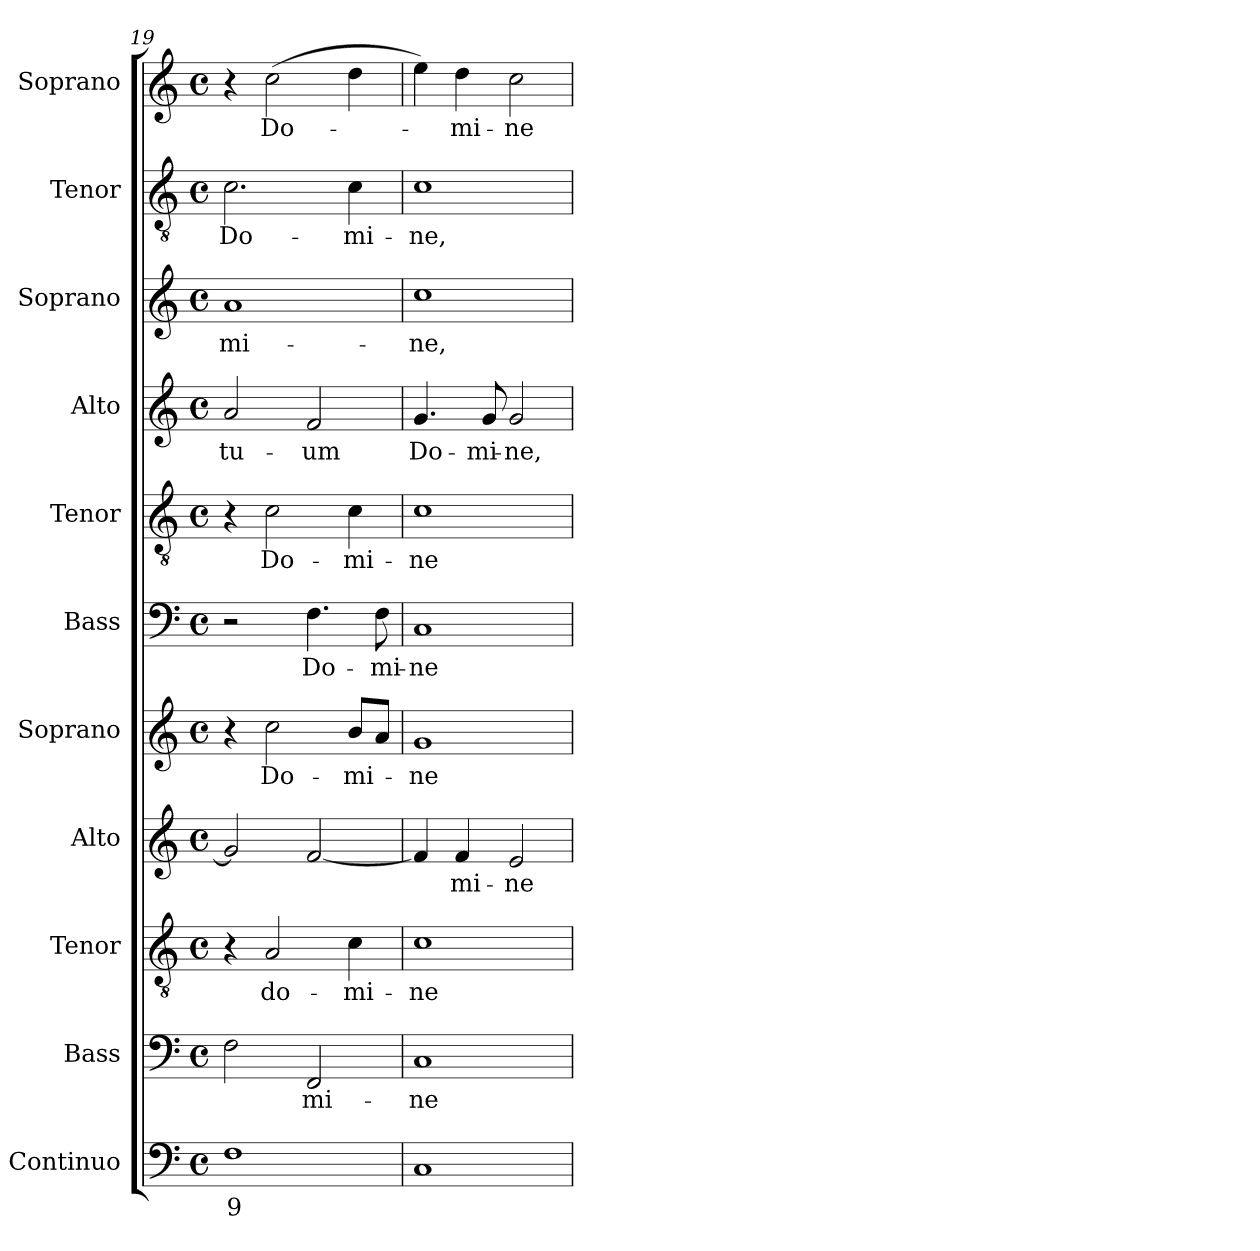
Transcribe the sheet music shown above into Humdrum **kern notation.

**kern	**text	**kern	**text	**kern	**text	**kern	**text	**kern	**text	**kern	**text	**kern	**text	**kern	**text	**kern	**text	**kern	**text	**kern	**text
*part11	*part11	*part10	*part10	*part9	*part9	*part8	*part8	*part7	*part7	*part6	*part6	*part5	*part5	*part4	*part4	*part3	*part3	*part2	*part2	*part1	*part1
*staff11	*staff11	*staff10	*staff10	*staff9	*staff9	*staff8	*staff8	*staff7	*staff7	*staff6	*staff6	*staff5	*staff5	*staff4	*staff4	*staff3	*staff3	*staff2	*staff2	*staff1	*staff1
*I"Continuo	*	*I"Bass	*	*I"Tenor	*	*I"Alto	*	*I"Soprano	*	*I"Bass	*	*I"Tenor	*	*I"Alto	*	*I"Soprano	*	*I"Tenor	*	*I"Soprano	*
*I'Cont.	*	*I'B.	*	*I'T.	*	*I'A.	*	*I'S.	*	*I'B.	*	*I'T.	*	*I'A.	*	*I'S.	*	*I'T.	*	*I'S.	*
*clefF4	*	*clefF4	*	*clefGv2	*	*clefG2	*	*clefG2	*	*clefF4	*	*clefGv2	*	*clefG2	*	*clefG2	*	*clefGv2	*	*clefG2	*
*	*	*	*	*ITrd7c12	*	*	*	*	*	*	*	*ITrd7c12	*	*	*	*	*	*ITrd7c12	*	*	*
*k[]	*	*k[]	*	*k[]	*	*k[]	*	*k[]	*	*k[]	*	*k[]	*	*k[]	*	*k[]	*	*k[]	*	*k[]	*
*C:	*	*C:	*	*C:	*	*C:	*	*C:	*	*C:	*	*C:	*	*C:	*	*C:	*	*C:	*	*C:	*
*M4/4	*	*M4/4	*	*M4/4	*	*M4/4	*	*M4/4	*	*M4/4	*	*M4/4	*	*M4/4	*	*M4/4	*	*M4/4	*	*M4/4	*
*met(c)	*	*met(c)	*	*met(c)	*	*met(c)	*	*met(c)	*	*met(c)	*	*met(c)	*	*met(c)	*	*met(c)	*	*met(c)	*	*met(c)	*
=19	=19	=19	=19	=19	=19	=19	=19	=19	=19	=19	=19	=19	=19	=19	=19	=19	=19	=19	=19	=19	=19
!	!LO:LY:b:color=#000000	!	!	!	!	!	!	!	!	!	!	!	!	!	!	!	!	!	!	!	!
!	!	!	!	!	!	!	!	!	!	!	!	!	!	!	!LO:LY:b:color=#000000	!	!	!	!	!	!
!	!	!	!	!	!	!	!	!	!	!	!	!	!	!	!	!	!LO:LY:b:color=#000000	!	!	!	!
!	!	!	!	!	!	!	!	!	!	!	!	!	!	!	!	!	!	!	!LO:LY:b:color=#000000	!	!
1Fi	9	2Fi\	.	4r	.	2gi/]	.	4r	.	2r	.	4r	.	2ai/	tu-	1ai	-mi-	2.Ci\	Do-	4r	.
!	!	!	!	!	!LO:LY:b:color=#000000	!	!	!	!	!	!	!	!	!	!	!	!	!	!	!	!
!	!	!	!	!	!	!	!	!	!LO:LY:b:color=#000000	!	!	!	!	!	!	!	!	!	!	!	!
!	!	!	!	!	!	!	!	!	!	!	!	!	!LO:LY:b:color=#000000	!	!	!	!	!	!	!	!
!	!	!	!	!	!	!	!	!	!	!	!	!	!	!	!	!	!	!	!	!	!LO:LY:b:color=#000000
.	.	.	.	2AAi/	do-	.	.	2cci\	Do-	.	.	2Ci\	Do-	.	.	.	.	.	.	(2cci\	Do-
!	!	!	!LO:LY:b:color=#000000	!	!	!	!	!	!	!	!	!	!	!	!	!	!	!	!	!	!
!	!	!	!	!	!	!	!	!	!	!	!LO:LY:b:color=#000000	!	!	!	!	!	!	!	!	!	!
!	!	!	!	!	!	!	!	!	!	!	!	!	!	!	!LO:LY:b:color=#000000	!	!	!	!	!	!
.	.	2FFi/	-mi-	.	.	[2fi/	.	.	.	4.Fi\	Do-	.	.	2fi/	-um	.	.	.	.	.	.
!	!	!	!	!	!LO:LY:b:color=#000000	!	!	!	!	!	!	!	!	!	!	!	!	!	!	!	!
!	!	!	!	!	!	!	!	!	!LO:LY:b:color=#000000	!	!	!	!	!	!	!	!	!	!	!	!
!	!	!	!	!	!	!	!	!	!	!	!	!	!LO:LY:b:color=#000000	!	!	!	!	!	!	!	!
!	!	!	!	!	!	!	!	!	!	!	!	!	!	!	!	!	!	!	!LO:LY:b:color=#000000	!	!
.	.	.	.	4Ci\	-mi-	.	.	8bi/L	-mi-	.	.	4Ci\	-mi-	.	.	.	.	4Ci\	-mi-	4ddi\	.
!	!	!	!	!	!	!	!	!	!	!	!LO:LY:b:color=#000000	!	!	!	!	!	!	!	!	!	!
.	.	.	.	.	.	.	.	8ai/J	.	8Fi\	-mi-	.	.	.	.	.	.	.	.	.	.
=20	=20	=20	=20	=20	=20	=20	=20	=20	=20	=20	=20	=20	=20	=20	=20	=20	=20	=20	=20	=20	=20
!	!	!	!LO:LY:b:color=#000000	!	!	!	!	!	!	!	!	!	!	!	!	!	!	!	!	!	!
!	!	!	!	!	!LO:LY:b:color=#000000	!	!	!	!	!	!	!	!	!	!	!	!	!	!	!	!
!	!	!	!	!	!	!	!	!	!LO:LY:b:color=#000000	!	!	!	!	!	!	!	!	!	!	!	!
!	!	!	!	!	!	!	!	!	!	!	!LO:LY:b:color=#000000	!	!	!	!	!	!	!	!	!	!
!	!	!	!	!	!	!	!	!	!	!	!	!	!LO:LY:b:color=#000000	!	!	!	!	!	!	!	!
!	!	!	!	!	!	!	!	!	!	!	!	!	!	!	!LO:LY:b:color=#000000	!	!	!	!	!	!
!	!	!	!	!	!	!	!	!	!	!	!	!	!	!	!	!	!LO:LY:b:color=#000000	!	!	!	!
!	!	!	!	!	!	!	!	!	!	!	!	!	!	!	!	!	!	!	!LO:LY:b:color=#000000	!	!
1Ci	.	1Ci	-ne	1Ci	-ne	4fi/]	.	1gi	-ne	1Ci	-ne	1Ci	-ne	4.gi/	Do-	1cci	-ne,	1Ci	-ne,	4eei\)	.
!	!	!	!	!	!	!	!LO:LY:b:color=#000000	!	!	!	!	!	!	!	!	!	!	!	!	!	!
!	!	!	!	!	!	!	!	!	!	!	!	!	!	!	!	!	!	!	!	!	!LO:LY:b:color=#000000
.	.	.	.	.	.	4fi/	-mi-	.	.	.	.	.	.	.	.	.	.	.	.	4ddi\	-mi-
!	!	!	!	!	!	!	!	!	!	!	!	!	!	!	!LO:LY:b:color=#000000	!	!	!	!	!	!
.	.	.	.	.	.	.	.	.	.	.	.	.	.	8gi/	-mi-	.	.	.	.	.	.
!	!	!	!	!	!	!	!LO:LY:b:color=#000000	!	!	!	!	!	!	!	!	!	!	!	!	!	!
!	!	!	!	!	!	!	!	!	!	!	!	!	!	!	!LO:LY:b:color=#000000	!	!	!	!	!	!
!	!	!	!	!	!	!	!	!	!	!	!	!	!	!	!	!	!	!	!	!	!LO:LY:b:color=#000000
.	.	.	.	.	.	2ei/	-ne	.	.	.	.	.	.	2gi/	-ne,	.	.	.	.	2cci\	-ne
=	=	=	=	=	=	=	=	=	=	=	=	=	=	=	=	=	=	=	=	=	=
*-	*-	*-	*-	*-	*-	*-	*-	*-	*-	*-	*-	*-	*-	*-	*-	*-	*-	*-	*-	*-	*-
